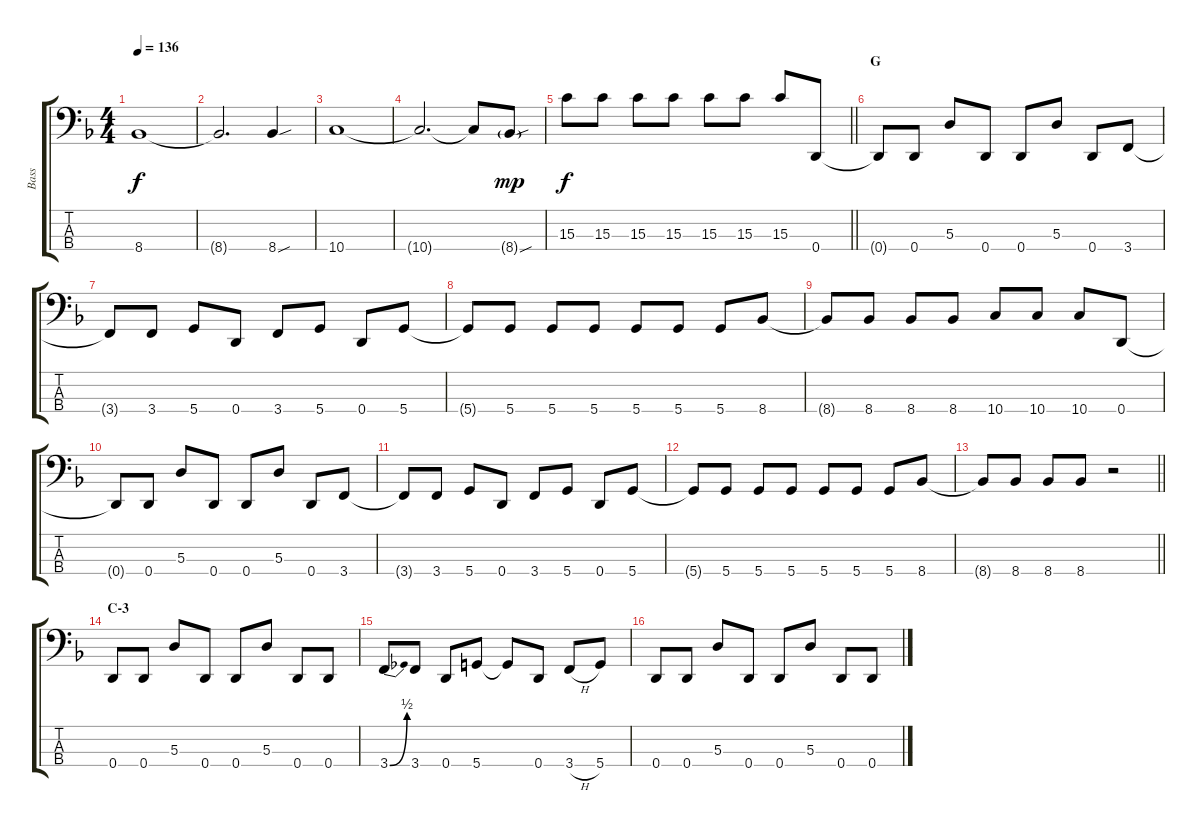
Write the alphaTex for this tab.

\track ("Bass" "Bass") {instrument electricbasspick}
\staff {score tabs}
\tuning (G2 D2 A1 D1) {hide}
\ts (4 4)
\tempo 136
\clef f4
\ks dminor
8.4.1{dy f} |
8.4{t}.2{d} 8.4{sou}.4 |
10.4.1 |
10.4{t}.2{d} 10.4{t}.8 8.4{sou g}.8{dy mp} |
\barLineRight lightlight
15.3.8{dy f} 15.3.8 15.3.8 15.3.8 15.3.8 15.3.8 15.3.8 0.4.8 |
\section ("" "G")
0.4{t}.8 0.4.8 5.3.8 0.4.8 0.4.8 5.3.8 0.4.8 3.4.8 |
3.4{t}.8 3.4.8 5.4.8 0.4.8 3.4.8 5.4.8 0.4.8 5.4.8 |
5.4{t}.8 5.4.8 5.4.8 5.4.8 5.4.8 5.4.8 5.4.8 8.4.8 |
8.4{t}.8 8.4.8 8.4.8 8.4.8 10.4.8 10.4.8 10.4.8 0.4.8 |
0.4{t}.8 0.4.8 5.3.8 0.4.8 0.4.8 5.3.8 0.4.8 3.4.8 |
3.4{t}.8 3.4.8 5.4.8 0.4.8 3.4.8 5.4.8 0.4.8 5.4.8 |
5.4{t}.8 5.4.8 5.4.8 5.4.8 5.4.8 5.4.8 5.4.8 8.4.8 |
\barLineRight lightlight
8.4{t}.8 8.4.8 8.4.8 8.4.8 r.2 |
\section ("" "C-3")
0.4.8 0.4.8 5.3.8 0.4.8 0.4.8 5.3.8 0.4.8 0.4.8 |
3.4{be (bend 0 0 60 2)}.8 3.4.8 0.4.8 5.4.8 5.4{t}.8 0.4.8 3.4{h}.8 5.4.8 |
0.4.8 0.4.8 5.3.8 0.4.8 0.4.8 5.3.8 0.4.8 0.4.8
